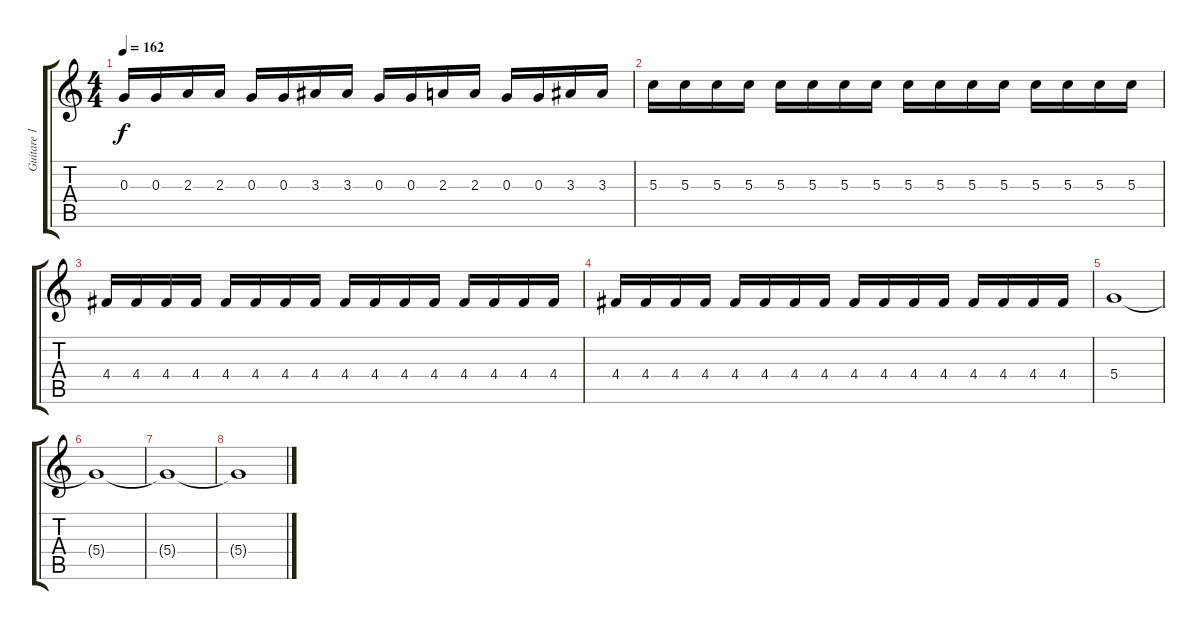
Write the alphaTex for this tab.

\track ("Guitare 1" "Guitare 1") {instrument distortionguitar}
\staff {score tabs}
\tuning (D4 A3 G3 D3 A2 E2) {hide}
\ts (4 4)
\tempo 162
\clef g2
\ks c
0.3.16{dy f} 0.3.16 2.3.16 2.3.16 0.3.16 0.3.16 3.3.16 3.3.16 0.3.16 0.3.16 2.3.16 2.3.16 0.3.16 0.3.16 3.3.16 3.3.16 |
5.3.16 5.3.16 5.3.16 5.3.16 5.3.16 5.3.16 5.3.16 5.3.16 5.3.16 5.3.16 5.3.16 5.3.16 5.3.16 5.3.16 5.3.16 5.3.16 |
4.4.16 4.4.16 4.4.16 4.4.16 4.4.16 4.4.16 4.4.16 4.4.16 4.4.16 4.4.16 4.4.16 4.4.16 4.4.16 4.4.16 4.4.16 4.4.16 |
4.4.16 4.4.16 4.4.16 4.4.16 4.4.16 4.4.16 4.4.16 4.4.16 4.4.16 4.4.16 4.4.16 4.4.16 4.4.16 4.4.16 4.4.16 4.4.16 |
5.4.1{volume 16} |
5.4{t}.1 |
5.4{t}.1 |
5.4{t}.1
